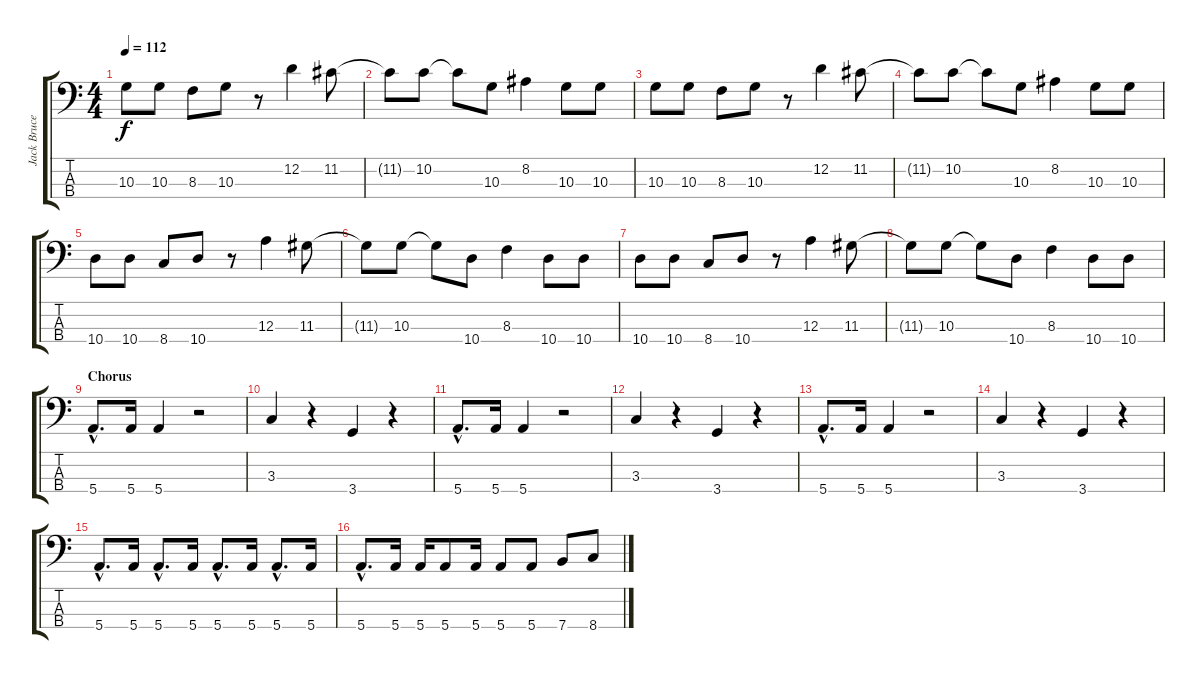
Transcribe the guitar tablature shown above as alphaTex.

\track ("Jack Bruce - Bass" "Jack Bruce") {instrument electricbassfinger}
\staff {score tabs}
\tuning (G2 D2 A1 E1) {hide}
\ts (4 4)
\tempo 112
\clef f4
\ks c
10.3.8{dy f} 10.3.8 8.3.8 10.3.8 r.8 12.2.4 11.2.8 |
11.2{t}.8 10.2.8 10.2{t}.8 10.3.8 8.2.4 10.3.8 10.3.8 |
10.3.8 10.3.8 8.3.8 10.3.8 r.8 12.2.4 11.2.8 |
11.2{t}.8 10.2.8 10.2{t}.8 10.3.8 8.2.4 10.3.8 10.3.8 |
10.4.8 10.4.8 8.4.8 10.4.8 r.8 12.3.4 11.3.8 |
11.3{t}.8 10.3.8 10.3{t}.8 10.4.8 8.3.4 10.4.8 10.4.8 |
10.4.8 10.4.8 8.4.8 10.4.8 r.8 12.3.4 11.3.8 |
11.3{t}.8 10.3.8 10.3{t}.8 10.4.8 8.3.4 10.4.8 10.4.8 |
\section ("" "Chorus")
5.4{hac}.8{d} 5.4.16 5.4.4 r.2 |
3.3.4 r.4 3.4.4 r.4 |
5.4{hac}.8{d} 5.4.16 5.4.4 r.2 |
3.3.4 r.4 3.4.4 r.4 |
5.4{hac}.8{d} 5.4.16 5.4.4 r.2 |
3.3.4 r.4 3.4.4 r.4 |
5.4{hac}.8{d} 5.4.16 5.4{hac}.8{d} 5.4.16 5.4{hac}.8{d} 5.4.16 5.4{hac}.8{d} 5.4.16 |
5.4{hac}.8{d} 5.4.16 5.4.16 5.4.8 5.4.16 5.4.8 5.4.8 7.4.8 8.4.8
